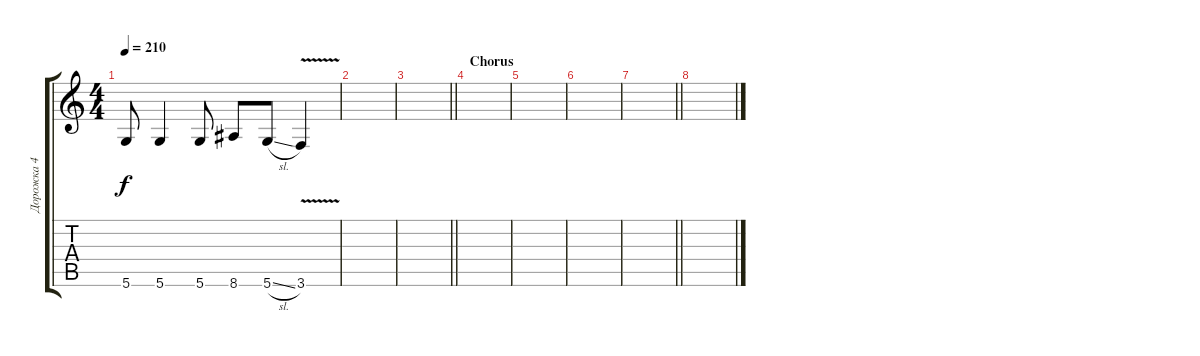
\track ("Дорожка 4" "Дорожка 4") {instrument overdrivenguitar}
\staff {score tabs}
\tuning (E4 B3 G3 D3 A2 D2) {hide}
\ts (4 4)
\tempo 210
\clef g2
\ks c
5.6{t}.8{dy f} 5.6.4 5.6.8 8.6.8 5.6{sl}.8 3.6{v}.4 |
|
\barLineRight lightlight
|
\section ("" "Chorus")
|
|
|
\barLineRight lightlight
|
\section ("" "")
